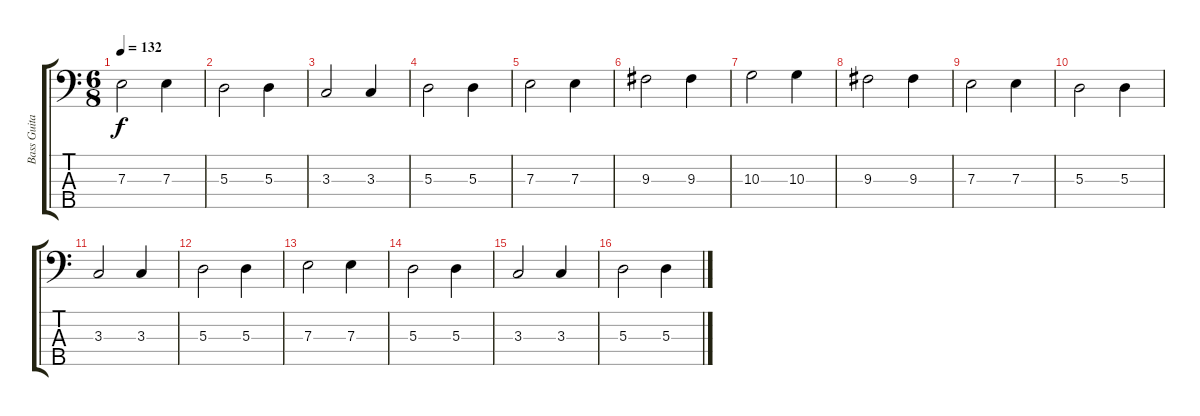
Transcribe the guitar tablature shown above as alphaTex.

\track ("Bass Guitar(s)" "Bass Guita") {instrument electricbasspick}
\staff {score tabs}
\tuning (G2 D2 A1 E1 B0) {hide}
\ts (6 8)
\tempo 132
\clef f4
\ks c
7.3.2{dy f} 7.3.4 |
5.3.2 5.3.4 |
3.3.2 3.3.4 |
5.3.2 5.3.4 |
7.3.2 7.3.4 |
9.3.2 9.3.4 |
10.3.2 10.3.4 |
9.3.2 9.3.4 |
7.3.2 7.3.4 |
5.3.2 5.3.4 |
3.3.2 3.3.4 |
5.3.2 5.3.4 |
7.3.2 7.3.4 |
5.3.2 5.3.4 |
3.3.2 3.3.4 |
5.3.2 5.3.4
